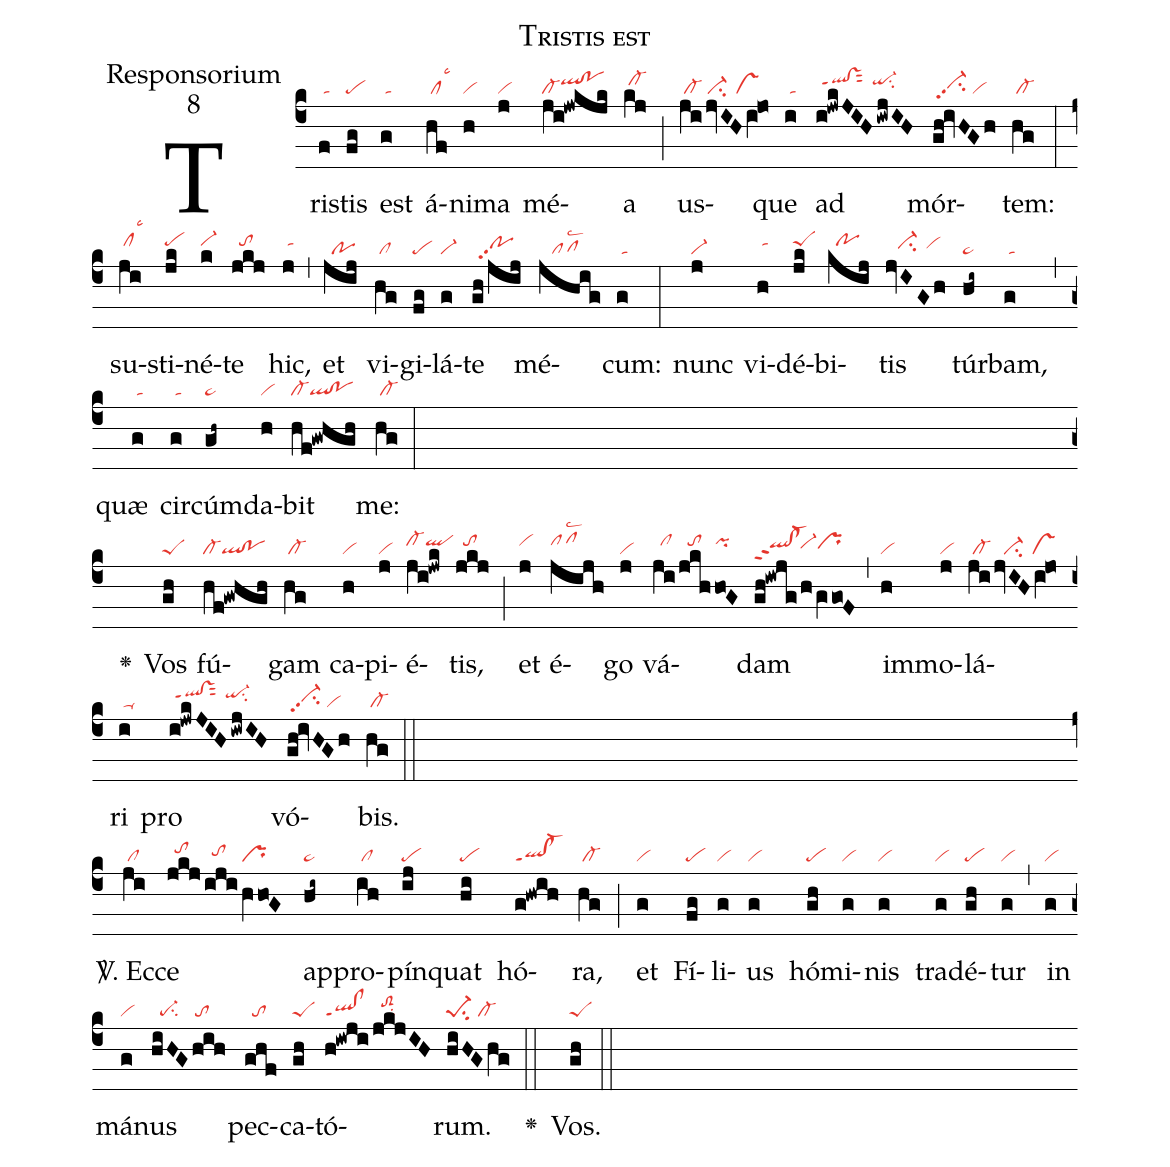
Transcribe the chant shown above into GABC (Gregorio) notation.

name:Tristis est;
office-part:Responsorium;
mode:8;
nabc-lines: 1;
%%
(c4) Tr{i}(f|/ta)stis(fg|pe) est(g|/ta) á(hf|/cllsc3)ni(h|vi)ma(j|vi) mé(ji!jwkjk|cl-qlhi!pohi)a(kj|/cl-hi) (;)
us(ji/jvIH/iV!jo|/cl-/ci-//vs)que(i|/ta) ad(i!jwkJIH/iwjIH|/qlhi!vshippt1sut2//qi-hisu2) mór(gh!ivHGh|/vi-hhpp2su2/vi)tem:(hg|/cl-) (:)
su(ji|/clhilsc3)sti(jk|pehi)né(k|vi-hi)te(jkj|//tohi) hic,(j|/tahi) (,) et(jij|//po) vi(hg|/cl)gi(fg|pe)lá(g|vi-)te(gh/jij|//pohhpp2) mé(jhig|///pflsc2)cum:(g|/ta) (:)
nunc(j|vi-) vi(h|/tahi)dé(jk|peShi)bi(kij|//pohi)tis(jvIGh|///ci-hh//vihh) túr(hi~|pe~)bam,(g|/ta) (,) quæ(g|/ta) cir(g|/ta)cúm(gh~|pe~)da(h|vi)bit(hf!gwhgh|cl-ql!po) me:(hg|/cl-) (:Z)

<v>\greheightstar</v>() Vos(gh|peS) fú(hf!gwhgh|cl-ql!po)gam(hg|/cl-) ca(h|vi)pi(j|vi)é(ji!jwk|cl-hiqlhi)tis,(jkj|//tohi) (;)
et(j|vihi) é(jijh|pfhilsc2)go(j|vi) vá(ji/jkhho!G|//clhi////tohi///pihi)dam(gh!iwjg/hgVgo!F|qlhh!cl-hhppt2``vi-hhprhh) (,) im(h|vi)mo(j|vi)lá(ji/jvIHiV!jo|/cl-///ci-//vs)ri(i|/ta-) pro(i!jwk/JIH/iwjIH|/qlhi!vshippt1sut2//qi-hisu2) vó(gh!ivHGh|/vi-hhpp2su2/vi)bis.(hg|/cl-) (::Z)

<sp>V/</sp>. Ec(ji|/cl)ce(jkj|//tohi|/iji/|//tohh|hVho!G|pr) ap(hi~|pe~)pro(ih|/cl)pín(ij|pe)quat(hi|pe) hó(g!hwih|ql!cl-ppt1)ra,(hg|/cl-) (;)
et(g|vi) Fí(fg|pe)li(g|vi)us(g|vi) hó(gh|pe)mi(g|vi)nis(g|vi) tra(g|vi)dé(gh|pe)tur(g|vi) (,)
in(g|vi) má(g|vi)nus(hiHG/hih|//pe-su2////to) pec(ghf|//to)ca(gh|peS)tó(h!iwji/jkjIH|ql!clppt1///toS2hisu2)rum.(hiHGhg|pe-1su2/cl-) (::)

<v>\greheightstar</v>() Vos.(gh|peS) (::)
